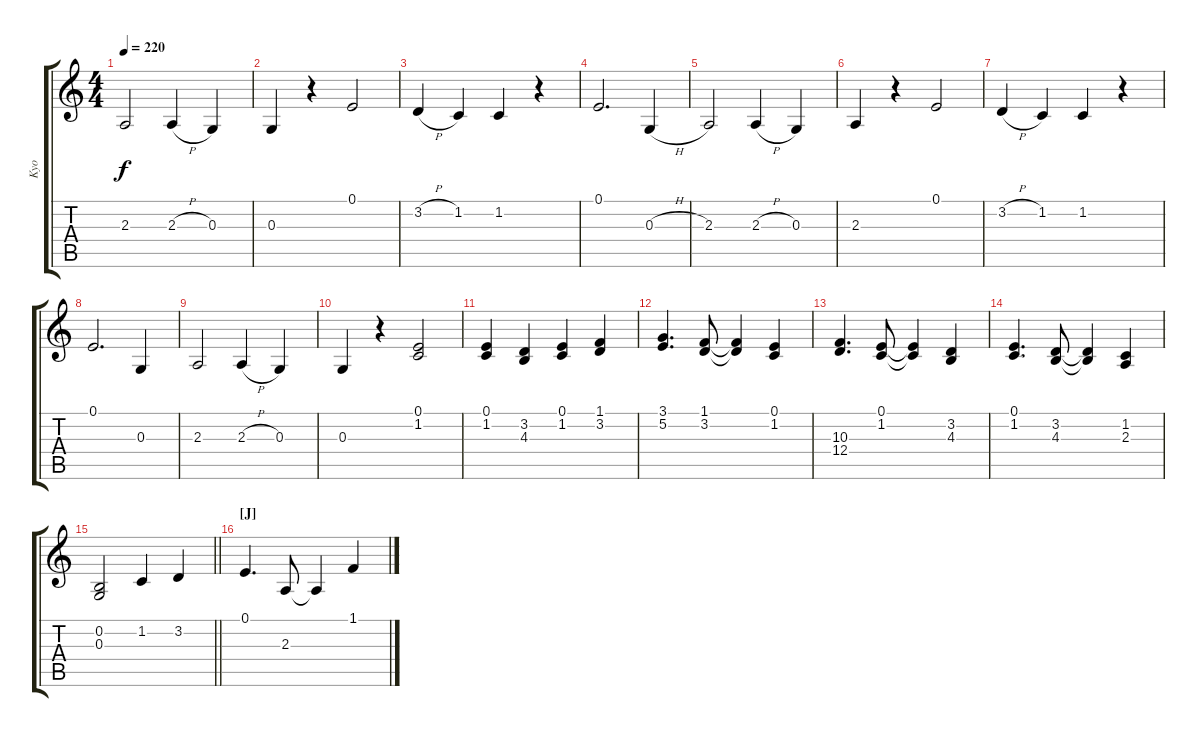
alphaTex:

\track ("Kyo" "Kyo") {instrument fx5brightness}
\staff {score tabs}
\tuning (E4 B3 G3 D3 A2 E2) {hide}
\ts (4 4)
\tempo 220
\clef g2
\ks c
2.3.2{dy f} 2.3{h}.4 0.3.4 |
0.3.4 r.4 0.1.2 |
3.2{h}.4 1.2.4 1.2.4 r.4 |
0.1.2{d} 0.3{h}.4 |
2.3.2 2.3{h}.4 0.3.4 |
2.3.4 r.4 0.1.2 |
3.2{h}.4 1.2.4 1.2.4 r.4 |
0.1.2{d} 0.3.4 |
2.3.2 2.3{h}.4 0.3.4 |
0.3.4 r.4 (0.1 1.2).2 |
(0.1 1.2).4 (3.2 4.3).4 (0.1 1.2).4 (1.1 3.2).4 |
(3.1 5.2).4{d} (1.1 3.2).8 (1.1{t} 3.2{t}).4 (0.1 1.2).4 |
(10.3 12.4).4{d} (0.1 1.2).8 (0.1{t} 1.2{t}).4 (3.2 4.3).4 |
(0.1 1.2).4{d} (3.2 4.3).8 (3.2{t} 4.3{t}).4 (1.2 2.3).4 |
\barLineRight lightlight
(0.2 0.3).2 1.2.4 3.2.4 |
\section ("" "[J]")
0.1.4{d} 2.3.8 2.3{t}.4 1.1.4
